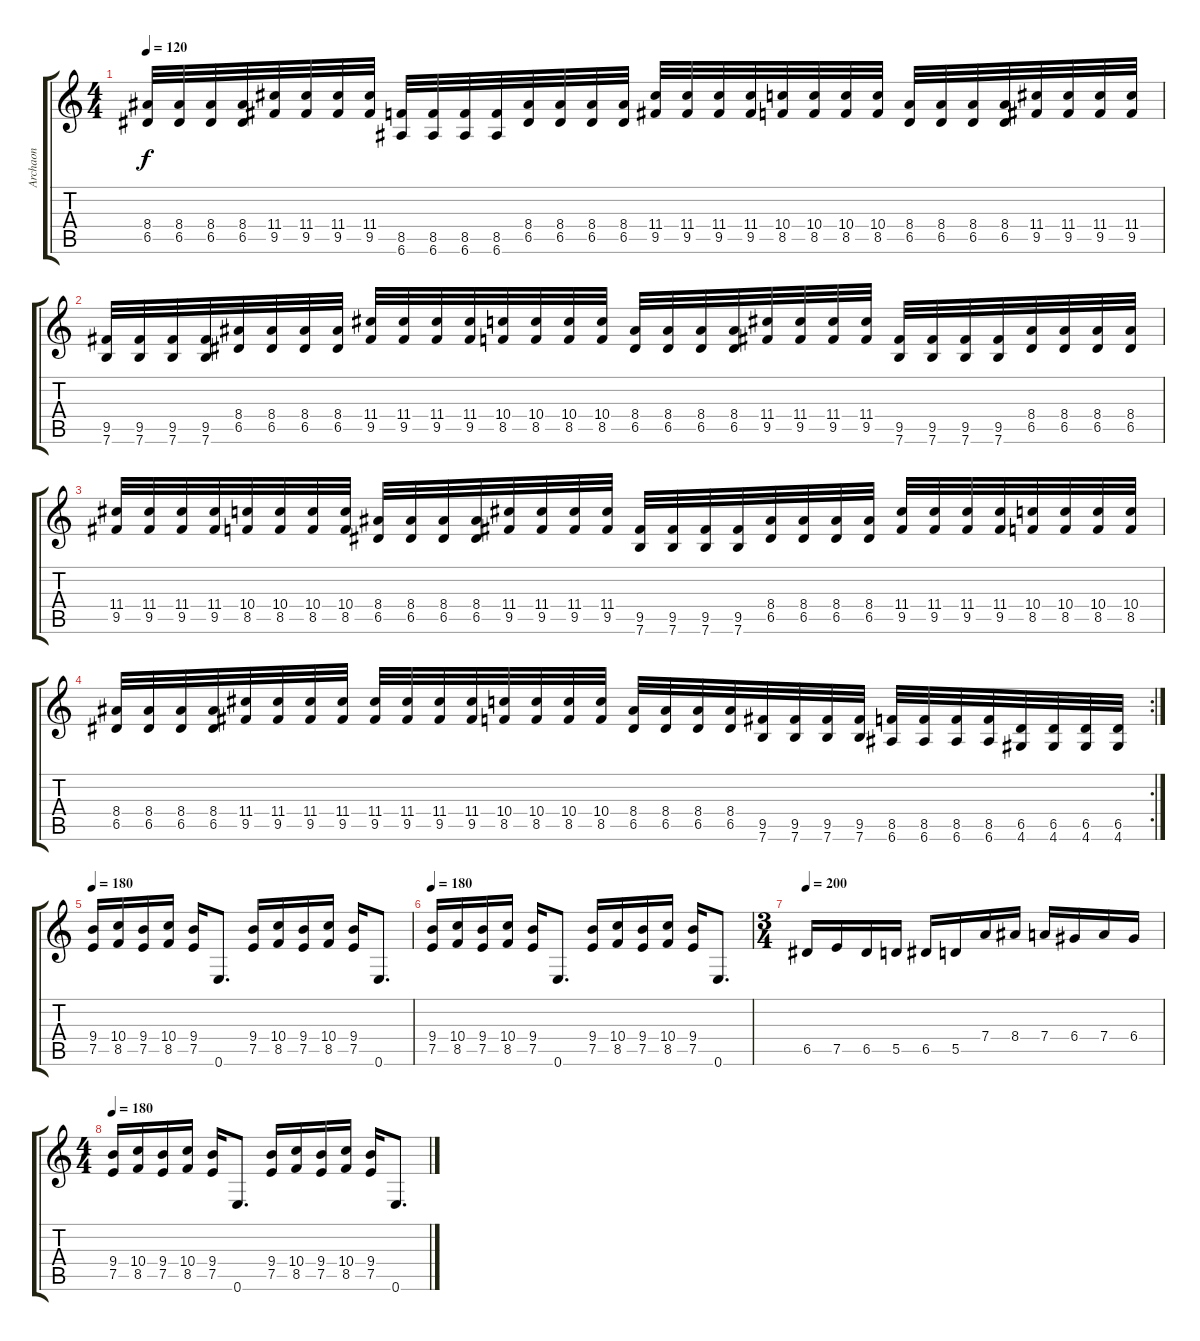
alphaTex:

\track ("Archaon" "Archaon") {instrument distortionguitar}
\staff {score tabs}
\tuning (E4 B3 G3 D3 A2 E2) {hide}
\ts (4 4)
\tempo 120
\clef g2
\ks c
(8.4 6.5).32{dy f} (8.4 6.5).32 (8.4 6.5).32 (8.4 6.5).32 (11.4 9.5).32 (11.4 9.5).32 (11.4 9.5).32 (11.4 9.5).32 (8.5 6.6).32 (8.5 6.6).32 (8.5 6.6).32 (8.5 6.6).32 (8.4 6.5).32 (8.4 6.5).32 (8.4 6.5).32 (8.4 6.5).32 (11.4 9.5).32 (11.4 9.5).32 (11.4 9.5).32 (11.4 9.5).32 (10.4 8.5).32 (10.4 8.5).32 (10.4 8.5).32 (10.4 8.5).32 (8.4 6.5).32 (8.4 6.5).32 (8.4 6.5).32 (8.4 6.5).32 (11.4 9.5).32 (11.4 9.5).32 (11.4 9.5).32 (11.4 9.5).32 |
(9.5 7.6).32 (9.5 7.6).32 (9.5 7.6).32 (9.5 7.6).32 (8.4 6.5).32 (8.4 6.5).32 (8.4 6.5).32 (8.4 6.5).32 (11.4 9.5).32 (11.4 9.5).32 (11.4 9.5).32 (11.4 9.5).32 (10.4 8.5).32 (10.4 8.5).32 (10.4 8.5).32 (10.4 8.5).32 (8.4 6.5).32 (8.4 6.5).32 (8.4 6.5).32 (8.4 6.5).32 (11.4 9.5).32 (11.4 9.5).32 (11.4 9.5).32 (11.4 9.5).32 (9.5 7.6).32 (9.5 7.6).32 (9.5 7.6).32 (9.5 7.6).32 (8.4 6.5).32 (8.4 6.5).32 (8.4 6.5).32 (8.4 6.5).32 |
(11.4 9.5).32 (11.4 9.5).32 (11.4 9.5).32 (11.4 9.5).32 (10.4 8.5).32 (10.4 8.5).32 (10.4 8.5).32 (10.4 8.5).32 (8.4 6.5).32 (8.4 6.5).32 (8.4 6.5).32 (8.4 6.5).32 (11.4 9.5).32 (11.4 9.5).32 (11.4 9.5).32 (11.4 9.5).32 (9.5 7.6).32 (9.5 7.6).32 (9.5 7.6).32 (9.5 7.6).32 (8.4 6.5).32 (8.4 6.5).32 (8.4 6.5).32 (8.4 6.5).32 (11.4 9.5).32 (11.4 9.5).32 (11.4 9.5).32 (11.4 9.5).32 (10.4 8.5).32 (10.4 8.5).32 (10.4 8.5).32 (10.4 8.5).32 |
\rc 2
(8.4 6.5).32 (8.4 6.5).32 (8.4 6.5).32 (8.4 6.5).32 (11.4 9.5).32 (11.4 9.5).32 (11.4 9.5).32 (11.4 9.5).32 (11.4 9.5).32 (11.4 9.5).32 (11.4 9.5).32 (11.4 9.5).32 (10.4 8.5).32 (10.4 8.5).32 (10.4 8.5).32 (10.4 8.5).32 (8.4 6.5).32 (8.4 6.5).32 (8.4 6.5).32 (8.4 6.5).32 (9.5 7.6).32 (9.5 7.6).32 (9.5 7.6).32 (9.5 7.6).32 (8.5 6.6).32 (8.5 6.6).32 (8.5 6.6).32 (8.5 6.6).32 (6.5 4.6).32 (6.5 4.6).32 (6.5 4.6).32 (6.5 4.6).32 |
\tempo 180
(9.4 7.5).16 (10.4 8.5).16 (9.4 7.5).16 (10.4 8.5).16 (9.4 7.5).16 0.6.8{d} (9.4 7.5).16 (10.4 8.5).16 (9.4 7.5).16 (10.4 8.5).16 (9.4 7.5).16 0.6.8{d} |
\tempo 180
(9.4 7.5).16 (10.4 8.5).16 (9.4 7.5).16 (10.4 8.5).16 (9.4 7.5).16 0.6.8{d} (9.4 7.5).16 (10.4 8.5).16 (9.4 7.5).16 (10.4 8.5).16 (9.4 7.5).16 0.6.8{d} |
\ts (3 4)
\tempo 200
6.5.16 7.5.16 6.5.16 5.5.16 6.5.16 5.5.16 7.4.16 8.4.16 7.4.16 6.4.16 7.4.16 6.4.16 |
\ts (4 4)
\tempo 180
(9.4 7.5).16 (10.4 8.5).16 (9.4 7.5).16 (10.4 8.5).16 (9.4 7.5).16 0.6.8{d} (9.4 7.5).16 (10.4 8.5).16 (9.4 7.5).16 (10.4 8.5).16 (9.4 7.5).16 0.6.8{d}
